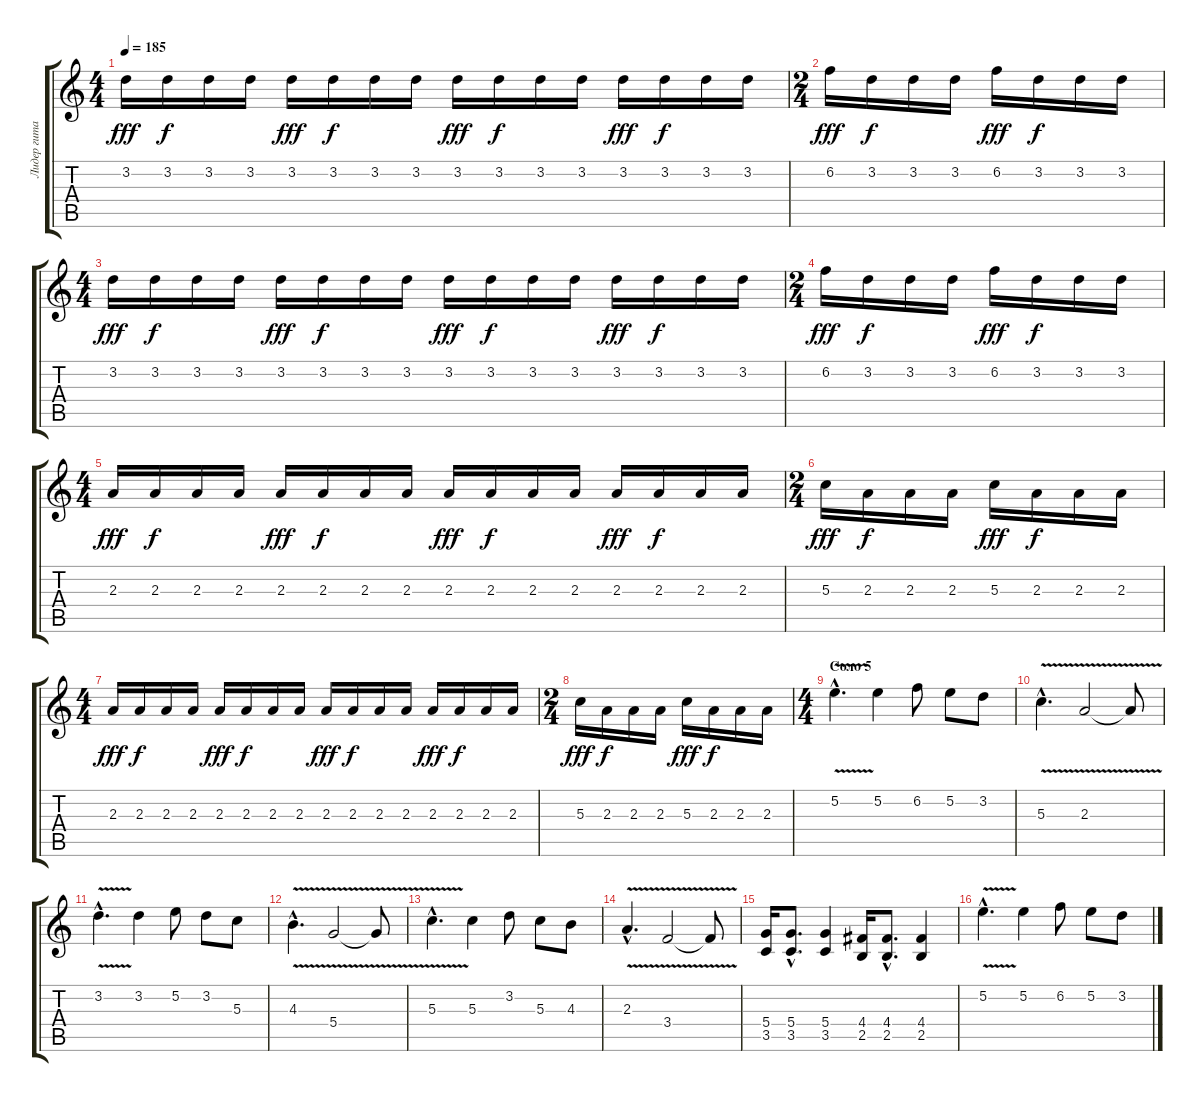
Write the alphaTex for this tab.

\track ("Лидер гитара" "Лидер гита") {instrument overdrivenguitar}
\staff {score tabs}
\tuning (E4 B3 G3 D3 A2 E2) {hide}
\ts (4 4)
\tempo 185
\clef g2
\ks c
3.2.16{dy fff} 3.2.16{dy f} 3.2.16 3.2.16 3.2.16{dy fff} 3.2.16{dy f} 3.2.16 3.2.16 3.2.16{dy fff} 3.2.16{dy f} 3.2.16 3.2.16 3.2.16{dy fff} 3.2.16{dy f} 3.2.16 3.2.16 |
\ts (2 4)
6.2.16{dy fff} 3.2.16{dy f} 3.2.16 3.2.16 6.2.16{dy fff} 3.2.16{dy f} 3.2.16 3.2.16 |
\ts (4 4)
3.2.16{dy fff} 3.2.16{dy f} 3.2.16 3.2.16 3.2.16{dy fff} 3.2.16{dy f} 3.2.16 3.2.16 3.2.16{dy fff} 3.2.16{dy f} 3.2.16 3.2.16 3.2.16{dy fff} 3.2.16{dy f} 3.2.16 3.2.16 |
\ts (2 4)
6.2.16{dy fff} 3.2.16{dy f} 3.2.16 3.2.16 6.2.16{dy fff} 3.2.16{dy f} 3.2.16 3.2.16 |
\ts (4 4)
2.3.16{dy fff} 2.3.16{dy f} 2.3.16 2.3.16 2.3.16{dy fff} 2.3.16{dy f} 2.3.16 2.3.16 2.3.16{dy fff} 2.3.16{dy f} 2.3.16 2.3.16 2.3.16{dy fff} 2.3.16{dy f} 2.3.16 2.3.16 |
\ts (2 4)
5.3.16{dy fff} 2.3.16{dy f} 2.3.16 2.3.16 5.3.16{dy fff} 2.3.16{dy f} 2.3.16 2.3.16 |
\ts (4 4)
2.3.16{dy fff} 2.3.16{dy f} 2.3.16 2.3.16 2.3.16{dy fff} 2.3.16{dy f} 2.3.16 2.3.16 2.3.16{dy fff} 2.3.16{dy f} 2.3.16 2.3.16 2.3.16{dy fff} 2.3.16{dy f} 2.3.16 2.3.16 |
\ts (2 4)
5.3.16{dy fff} 2.3.16{dy f} 2.3.16 2.3.16 5.3.16{dy fff} 2.3.16{dy f} 2.3.16 2.3.16 |
\ts (4 4)
\section ("" "Соло 5")
5.2{v hac}.4{d} 5.2.4 6.2.8 5.2.8 3.2.8 |
5.3{v hac}.4{d} 2.3{v}.2 2.3{t}.8 |
3.2{v hac}.4{d} 3.2.4 5.2.8 3.2.8 5.3.8 |
4.3{v hac}.4{d} 5.4{v}.2 5.4{t}.8 |
5.3{v hac}.4{d} 5.3.4 3.2.8 5.3.8 4.3.8 |
2.3{v hac}.4{d} 3.4{v}.2 3.4{t}.8 |
(5.4 3.5).16 (5.4{hac} 3.5{hac}).8{d} (5.4 3.5).4 (4.4 2.5).16 (4.4{hac} 2.5{hac}).8{d} (4.4 2.5).4 |
5.2{v hac}.4{d} 5.2.4 6.2.8 5.2.8 3.2.8
